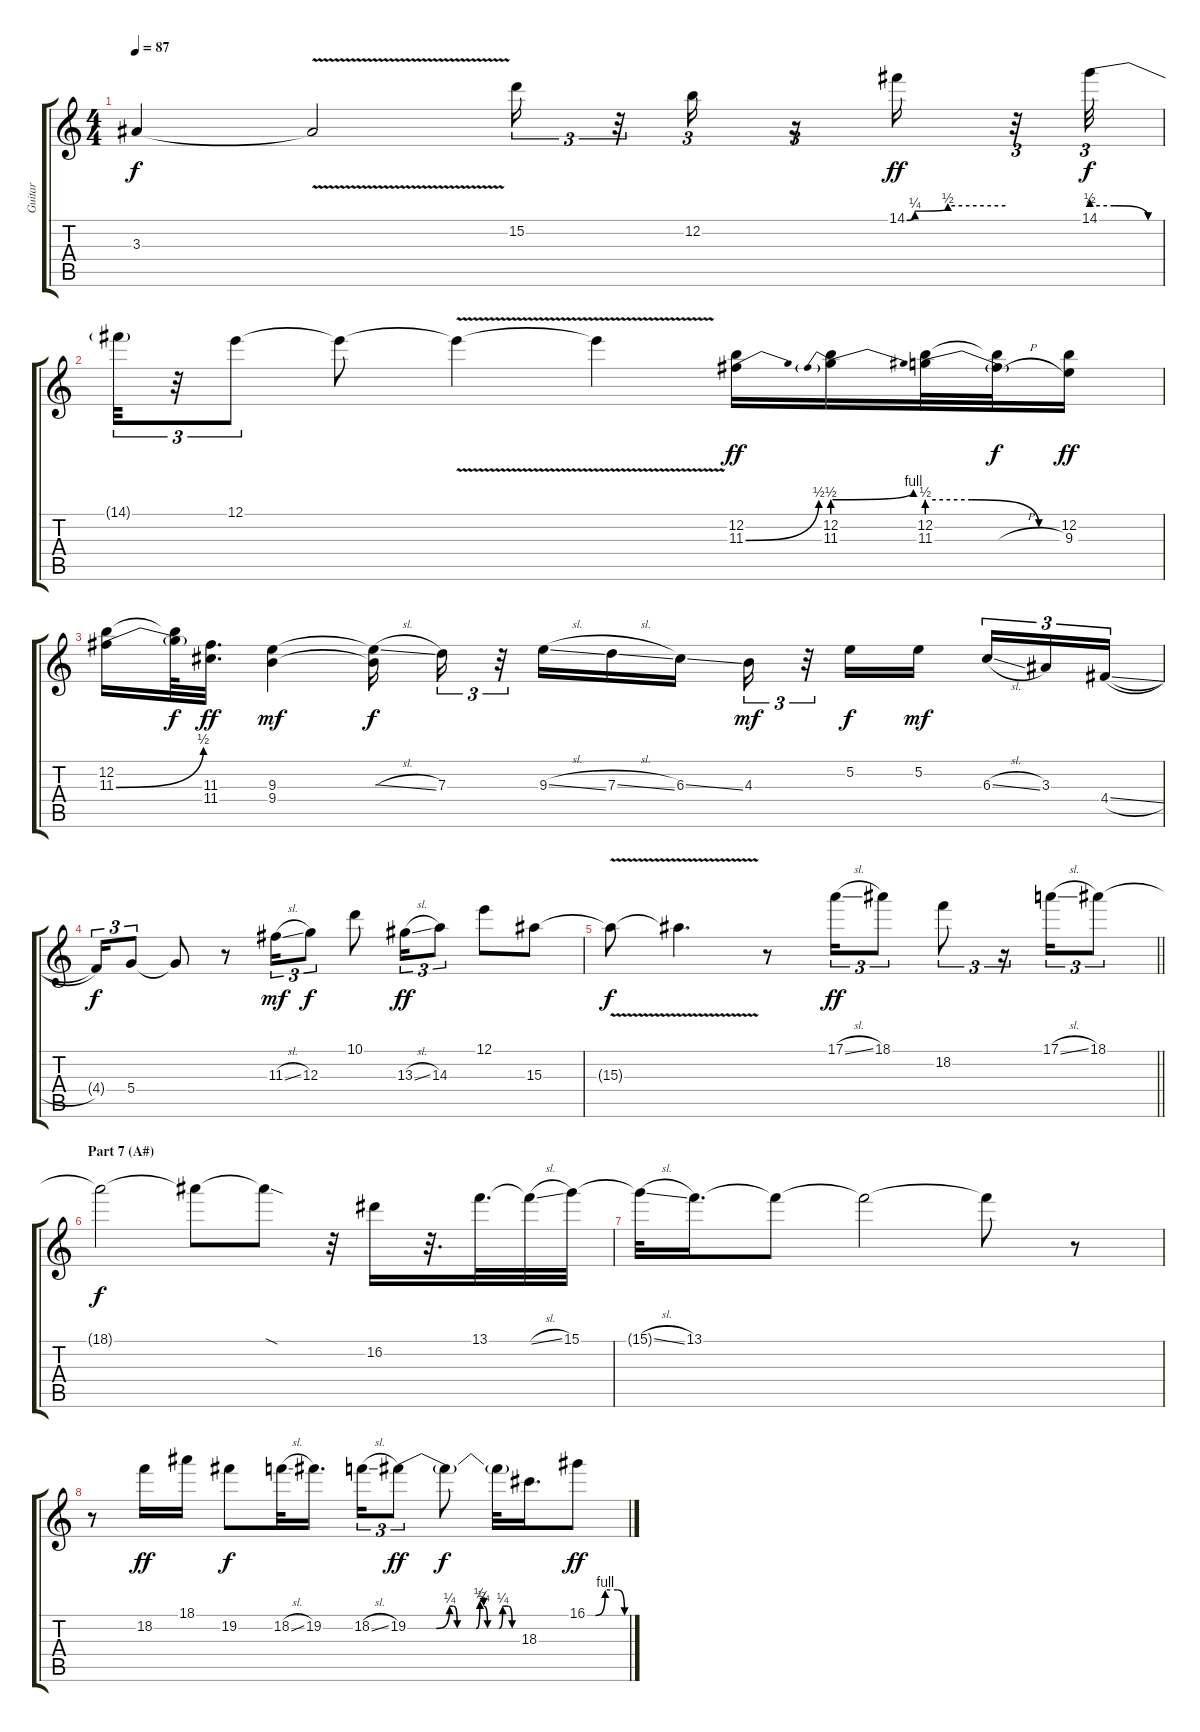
\track ("Guitar" "Guitar") {instrument distortionguitar}
\staff {score tabs}
\tuning (E4 B3 G3 D3 A2 E2) {hide}
\ts (4 4)
\tempo 87
\clef g2
\ks c
3.3{t}.4{dy f} 3.3{v t}.2{volume 5} 15.2.16{tu (3 2) volume 13} r.32{tu (3 2)} 12.2.16{tu (3 2)} r.16{tu (3 2)} 14.1{be (custom 0 0 5 1 25 2 60 2)}.16{dy ff} r.32{tu (3 2)} 14.1{be (custom 0 2 20 2 50 0 60 0)}.32{tu (3 2) dy f} |
14.1{be (hold 0 0 60 0) t}.32{tu (3 2)} r.32{tu (3 2)} 12.1.8{tu (3 2)} 12.1{t}.8 12.1{v t}.4 12.1{v t}.4{volume 5} (12.2 11.3{be (bend 0 0 60 2)}).16{dy ff volume 13} (12.2 11.3{be (prebendbend 0 2 60 4)}).16 (12.2 11.3{be (custom 0 2 20 2 50 0 60 0)}).32 (12.2{t} 11.3{h t}).32{dy f} (12.2 9.3).16{dy ff} |
(12.2 11.3{be (bend 0 0 60 2)}).16 (12.2{t} 11.3{t}).64{dy f} (11.3 11.4).32{d dy ff} (9.3 9.4).4{dy mf} (9.3{sl t} 9.4{t}).16{dy f} 7.3.16{tu (3 2)} r.32{tu (3 2)} 9.3{sl}.16 7.3{sl}.16 6.3{ss}.16{beam splitsecondary} 4.3.16{tu (3 2) dy mf} r.32{tu (3 2)} 5.2.16{dy f} 5.2.16{dy mf beam splitsecondary} 6.3{sl}.16{tu (3 2)} 3.3.16{tu (3 2)} 4.4{sl}.16{tu (3 2)} |
4.4{t}.16{tu (3 2) dy f} 5.4.8{tu (3 2)} 5.4{t}.8 r.8 11.3{sl}.16{tu (3 2) dy mf} 12.3.8{tu (3 2) dy f} 10.1.8 13.3{sl}.16{tu (3 2) dy ff} 14.3.8{tu (3 2)} 12.1.8 15.3.8 |
\barLineRight lightlight
15.3{v t}.8{dy f} 15.3{v t}.4{d volume 5} r.8 17.1{sl}.16{tu (3 2) dy ff volume 13} 18.1.8{tu (3 2)} 18.2.8{tu (3 2)} r.16{tu (3 2)} 17.1{sl}.16{tu (3 2)} 18.1.8{tu (3 2)} |
\section ("" "Part 7 (A#)")
18.1{t}.2{dy f volume 6} 18.1{t}.8 18.1{sod t}.8 r.32 16.2.16{volume 13} r.32{d} 13.1.32{d} 13.1{sl t}.32 15.1.32 |
15.1{sl t}.32 13.1.16{d} 13.1{t}.8 13.1{t}.2{volume 5} 13.1{t}.8 r.8{volume 13} |
r.8 18.2.16{dy ff} 18.1.16 19.2.8{dy f} 18.2{sl}.32 19.2.16{d} 18.2{sl}.16{tu (3 2)} 19.2{be (custom 0 0 15 0 22 1 24 1 26 0 36 0 38 2 40 1 42 0 48 0 50 1 53 1 55 0 60 0)}.8{tu (3 2) dy ff} 19.2{t}.8{dy f} 19.2{t}.32 18.3.16{d} 16.1{be (custom 0 0 13 0 28 4 47 4 58 0 60 0)}.8{dy ff}
